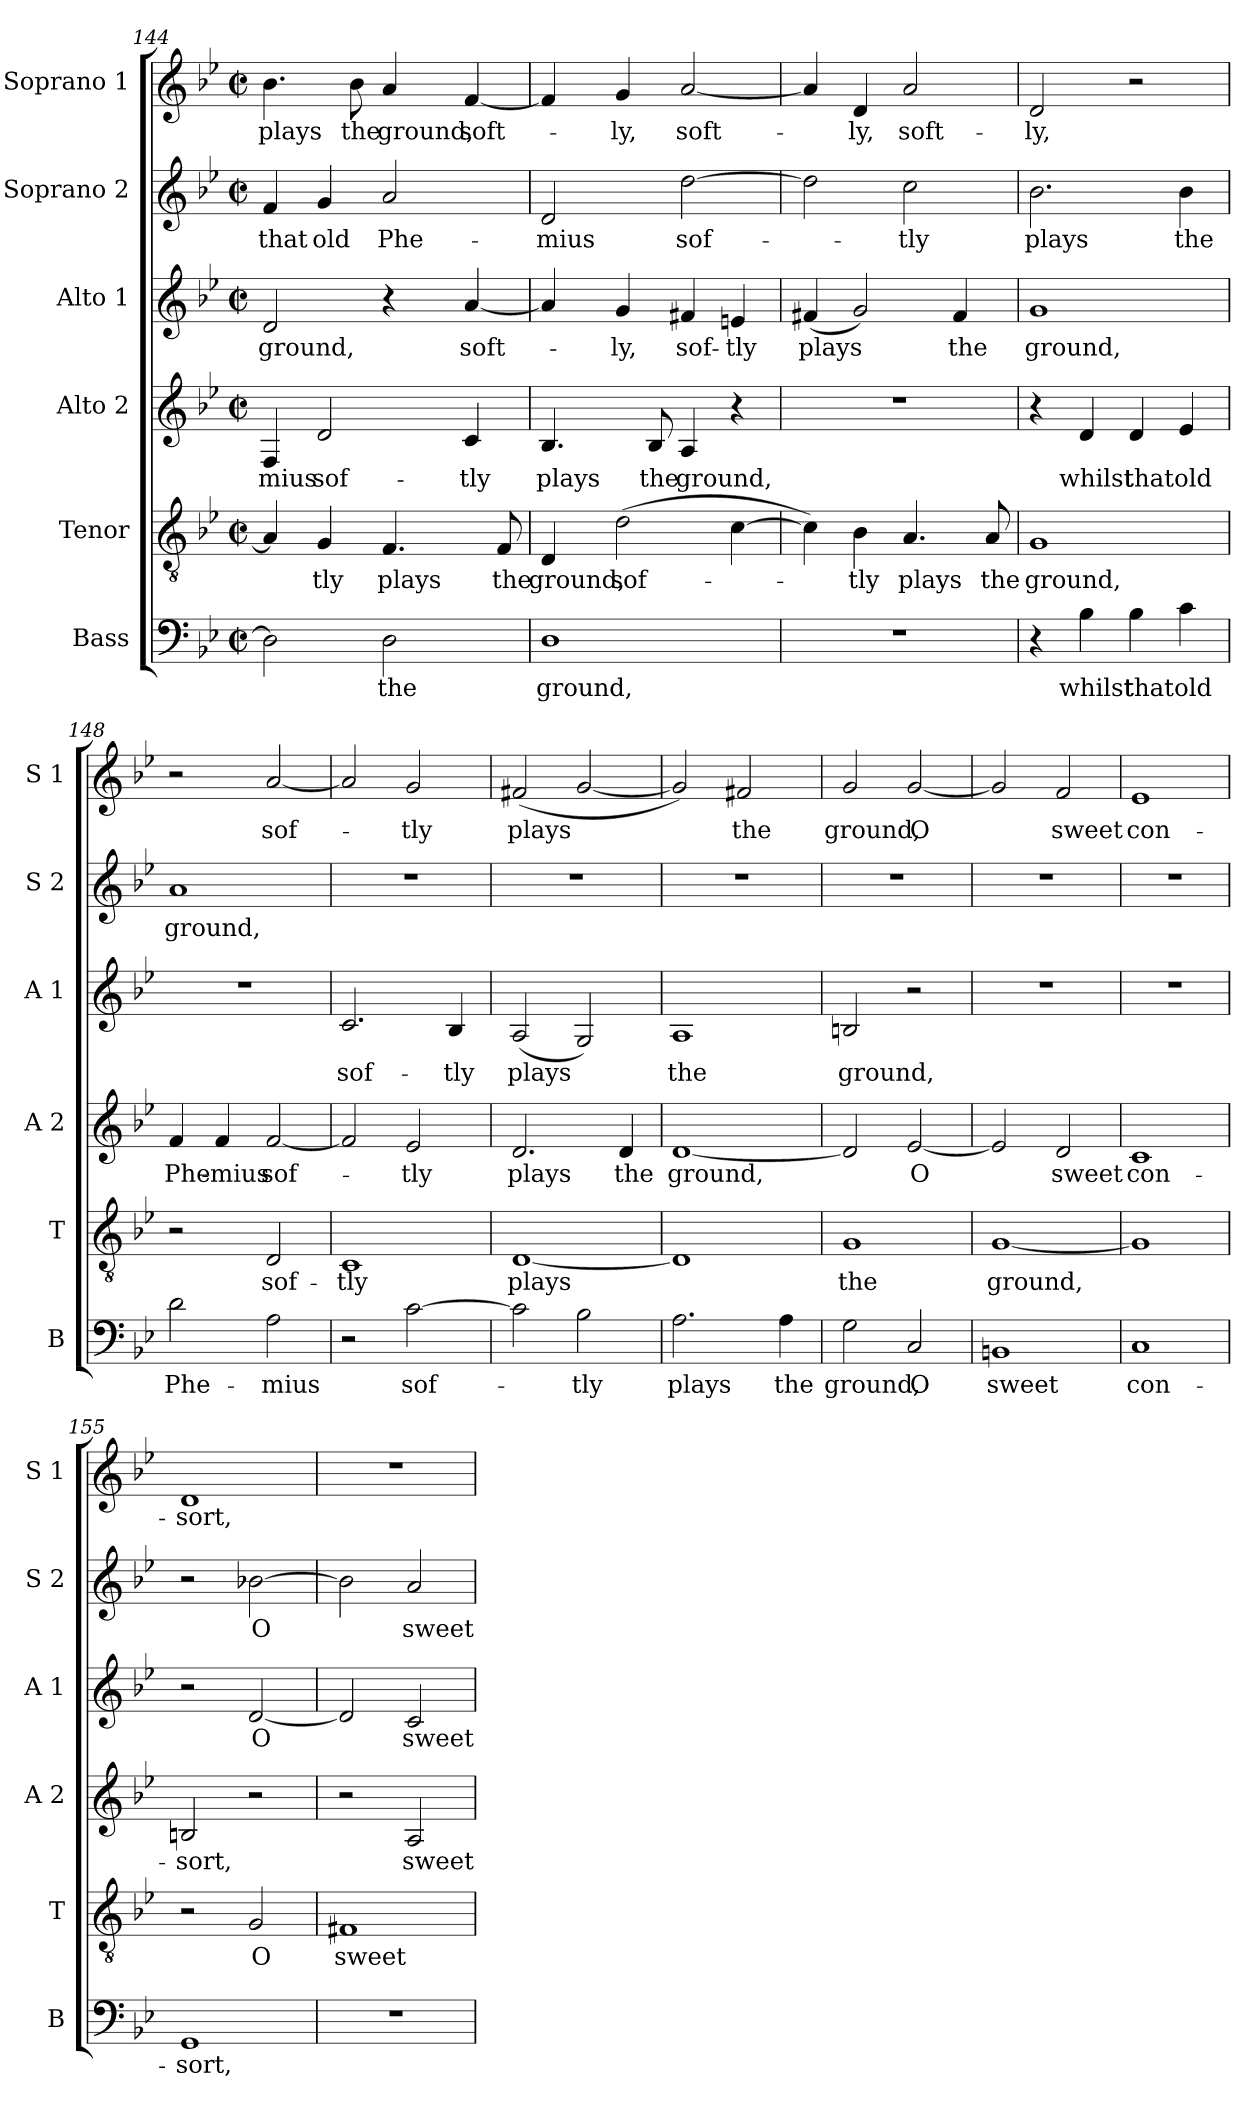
**kern	**text	**kern	**text	**kern	**text	**kern	**text	**kern	**text	**kern	**text
*part6	*part6	*part5	*part5	*part4	*part4	*part3	*part3	*part2	*part2	*part1	*part1
*staff6	*staff6	*staff5	*staff5	*staff4	*staff4	*staff3	*staff3	*staff2	*staff2	*staff1	*staff1
*I"Bass	*	*I"Tenor	*	*I"Alto 2	*	*I"Alto 1	*	*I"Soprano 2	*	*I"Soprano 1	*
*I'B	*	*I'T	*	*I'A 2	*	*I'A 1	*	*I'S 2	*	*I'S 1	*
!!LO:LB:g=z
*clefF4	*	*clefGv2	*	*clefG2	*	*clefG2	*	*clefG2	*	*clefG2	*
*k[b-e-]	*	*k[b-e-]	*	*k[b-e-]	*	*k[b-e-]	*	*k[b-e-]	*	*k[b-e-]	*
*B-:	*	*B-:	*	*B-:	*	*B-:	*	*B-:	*	*B-:	*
*M2/2	*	*M2/2	*	*M2/2	*	*M2/2	*	*M2/2	*	*M2/2	*
*met(c|)	*	*met(c|)	*	*met(c|)	*	*met(c|)	*	*met(c|)	*	*met(c|)	*
=144	=144	=144	=144	=144	=144	=144	=144	=144	=144	=144	=144
2D\]	.	4A/]	.	4F/	-mius	2d/	ground,	4f/	that	4.b-\	plays
.	.	4G/	-tly	2d/	sof-	.	.	4g/	old	.	.
.	.	.	.	.	.	.	.	.	.	8b-\	the
2D\	the	4.F/	plays	.	.	4r	.	2a/	Phe-	4a/	ground,
.	.	.	.	4c/	-tly	[4a/	soft-	.	.	[4f/	soft-
.	.	8F/	the	.	.	.	.	.	.	.	.
=145	=145	=145	=145	=145	=145	=145	=145	=145	=145	=145	=145
1D	ground,	4D/	ground,	4.B-/	plays	4a/]	.	2d/	-mius	4f/]	.
.	.	(2d\	sof-	.	.	4g/	-ly,	.	.	4g/	-ly,
.	.	.	.	8B-/	the	.	.	.	.	.	.
.	.	.	.	4A/	ground,	4f#X/	sof-	[2dd\	sof-	[2a/	soft-
.	.	[4c\	.	4r	.	4en/	-tly	.	.	.	.
=146	=146	=146	=146	=146	=146	=146	=146	=146	=146	=146	=146
1r	.	4c\])	.	1r	.	(4f#X/	plays	2dd\]	.	4a/]	.
.	.	4B-\	-tly	.	.	2g/)	.	.	.	4d/	-ly,
.	.	4.A/	plays	.	.	.	.	2cc\	-tly	2a/	soft-
.	.	.	.	.	.	4f#/	the	.	.	.	.
.	.	8A/	the	.	.	.	.	.	.	.	.
=147	=147	=147	=147	=147	=147	=147	=147	=147	=147	=147	=147
4r	.	1G	ground,	4r	.	1g	ground,	2.b-\	plays	2d/	-ly,
4B-\	whilst	.	.	4d/	whilst	.	.	.	.	.	.
4B-\	that	.	.	4d/	that	.	.	.	.	2r	.
4c\	old	.	.	4e-/	old	.	.	4b-\	the	.	.
=148	=148	=148	=148	=148	=148	=148	=148	=148	=148	=148	=148
2d\	Phe-	2r	.	4f/	Phe-	1r	.	1a	ground,	2r	.
.	.	.	.	4f/	-mius	.	.	.	.	.	.
2A\	-mius	2D/	sof-	[2f/	sof-	.	.	.	.	[2a/	sof-
!!LO:LB:g=z
=149	=149	=149	=149	=149	=149	=149	=149	=149	=149	=149	=149
2r	.	1C	-tly	2f/]	.	2.c/	sof-	1r	.	2a/]	.
[2c\	sof-	.	.	2e-/	-tly	.	.	.	.	2g/	-tly
.	.	.	.	.	.	4B-/	-tly	.	.	.	.
=150	=150	=150	=150	=150	=150	=150	=150	=150	=150	=150	=150
2c\]	.	[1D	plays	2.d/	plays	(>2A/	plays	1r	.	(2f#X/	plays
2B-\	-tly	.	.	.	.	2G/)	.	.	.	[2g/	.
.	.	.	.	4d/	the	.	.	.	.	.	.
=151	=151	=151	=151	=151	=151	=151	=151	=151	=151	=151	=151
2.A\	plays	1D]	.	[1d	ground,	1A	the	1r	.	2g/])	.
.	.	.	.	.	.	.	.	.	.	2f#X/	the
4A\	the	.	.	.	.	.	.	.	.	.	.
=152	=152	=152	=152	=152	=152	=152	=152	=152	=152	=152	=152
2G\	ground,	1G	the	2d/]	.	2Bn/	ground,	1r	.	2g/	ground,
2C/	O	.	.	[2e-/	O	2r	.	.	.	[2g/	O
=153	=153	=153	=153	=153	=153	=153	=153	=153	=153	=153	=153
1BBn	sweet	[1G	ground,	2e-/]	.	1r	.	1r	.	2g/]	.
.	.	.	.	2d/	sweet	.	.	.	.	2f/	sweet
=154	=154	=154	=154	=154	=154	=154	=154	=154	=154	=154	=154
1C	con-	1G]	.	1c	con-	1r	.	1r	.	1e-	con-
=155	=155	=155	=155	=155	=155	=155	=155	=155	=155	=155	=155
1GG	-sort,	2r	.	2Bn/	-sort,	2r	.	2r	.	1d	-sort,
.	.	2G/	O	2r	.	[2d/	O	[2b-X\	O	.	.
=156	=156	=156	=156	=156	=156	=156	=156	=156	=156	=156	=156
1r	.	1F#X	sweet	2r	.	2d/]	.	2b-\]	.	1r	.
.	.	.	.	2A/	sweet	2c/	sweet	2a/	sweet	.	.
=	=	=	=	=	=	=	=	=	=	=	=
*-	*-	*-	*-	*-	*-	*-	*-	*-	*-	*-	*-
